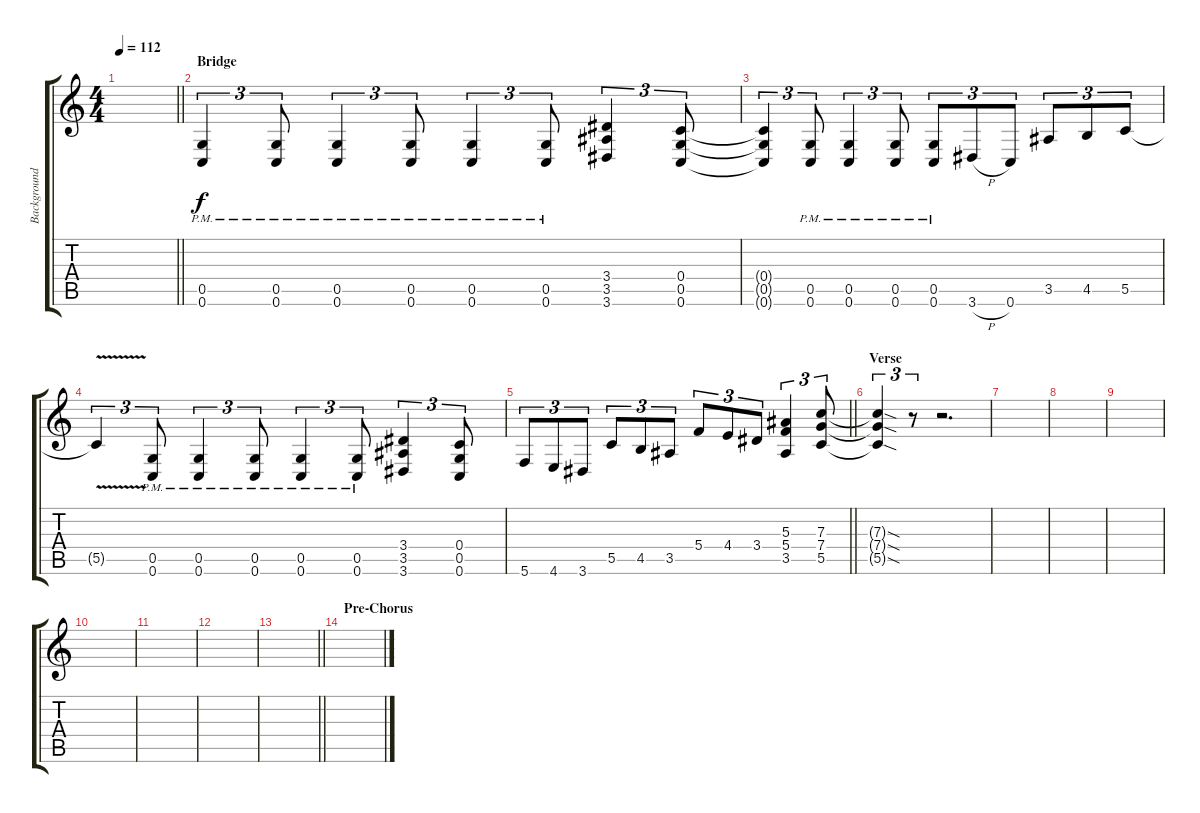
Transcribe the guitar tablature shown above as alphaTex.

\track ("Background Guitar (Travis Miguel)" "Background") {instrument distortionguitar}
\staff {score tabs}
\tuning (D4 A3 F3 C3 G2 C2) {hide}
\ts (4 4)
\tempo 112
\clef g2
\barLineRight lightlight
\ks c
|
\section ("" "Bridge")
(0.5{pm} 0.6{pm}).4{tu (3 2) volume 9} (0.5{pm} 0.6{pm}).8{tu (3 2)} (0.5{pm} 0.6{pm}).4{tu (3 2)} (0.5{pm} 0.6{pm}).8{tu (3 2)} (0.5{pm} 0.6{pm}).4{tu (3 2)} (0.5{pm} 0.6{pm}).8{tu (3 2)} (3.4 3.5 3.6).4{tu (3 2)} (0.4 0.5 0.6).8{tu (3 2)} |
(0.4{t} 0.5{t} 0.6{t}).4{tu (3 2)} (0.5{pm} 0.6{pm}).8{tu (3 2)} (0.5{pm} 0.6{pm}).4{tu (3 2)} (0.5{pm} 0.6{pm}).8{tu (3 2)} (0.5{pm} 0.6{pm}).8{tu (3 2)} 3.6{h}.8{tu (3 2)} 0.6.8{tu (3 2)} 3.5.8{tu (3 2)} 4.5.8{tu (3 2)} 5.5.8{tu (3 2)} |
5.5{v t}.4{tu (3 2)} (0.5{pm} 0.6{pm}).8{tu (3 2)} (0.5{pm} 0.6{pm}).4{tu (3 2)} (0.5{pm} 0.6{pm}).8{tu (3 2)} (0.5{pm} 0.6{pm}).4{tu (3 2)} (0.5{pm} 0.6{pm}).8{tu (3 2)} (3.4 3.5 3.6).4{tu (3 2)} (0.4 0.5 0.6).8{tu (3 2)} |
\barLineRight lightlight
5.6.8{tu (3 2)} 4.6.8{tu (3 2)} 3.6.8{tu (3 2)} 5.5.8{tu (3 2)} 4.5.8{tu (3 2)} 3.5.8{tu (3 2)} 5.4.8{tu (3 2)} 4.4.8{tu (3 2)} 3.4.8{tu (3 2)} (5.3 5.4 3.5).4{tu (3 2)} (7.3 7.4 5.5).8{tu (3 2)} |
\section ("" "Verse")
(7.3{sod t} 7.4{sod t} 5.5{sod t}).4{tu (3 2)} r.8{tu (3 2)} r.2{d} |
|
|
|
|
|
|
\barLineRight lightlight
|
\section ("" "Pre-Chorus")
